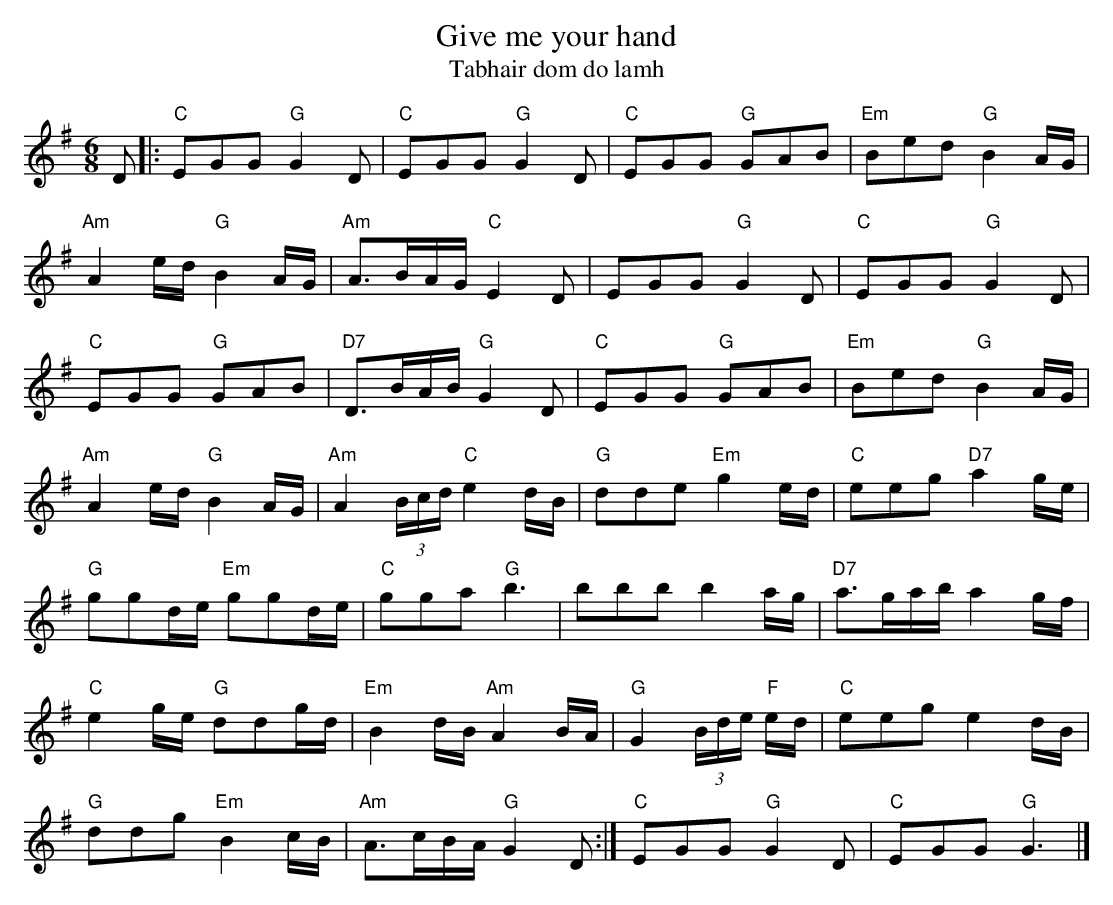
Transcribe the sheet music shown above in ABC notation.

X:1
T:Give me your hand
T:Tabhair dom do lamh
M:6/8
L:1/8
K:G
D|:"C"EGG "G"G2D|"C"EGG "G"G2D|"C"EGG "G"GAB|"Em"Bed "G"B2A/2G/2|
"Am"A2e/d/2 "G"B2 A/2G/2|"Am"A>BA/2G/2 "C"E2D|EGG "G"G2D|"C"EGG "G"G2D|
"C"EGG "G"GAB|"D7"D>BA/2B/2 "G"G2D|"C"EGG "G"GAB|"Em"Bed "G"B2A/2G/2|
"Am"A2e/2d/2 "G"B2A/2G/2|"Am"A2 (3B/2c/2d/2 "C"e2d/2B/2|"G"dde "Em"g2e/2d/2|"C"eeg "D7"a2g/2e/2|
"G"ggd/2e/2 "Em"ggd/2e/2|"C"gga "G"b3|bbb b2a/2g/2|"D7"a>ga/2b/2 a2g/2f/2|
"C"e2g/2e/2 "G"ddg/2d/2|"Em"B2d/2B/2"Am"A2B/2A/2|"G"G2 (3B/2d/2e/2 "F"ð2e/2d/2|"C"eeg e2d/2B/2|
"G"ddg "Em"B2c/2B/2|"Am"A>cB/2A/2 "G"G2D:|"C"EGG "G"G2D|"C"EGG "G"G3|]
